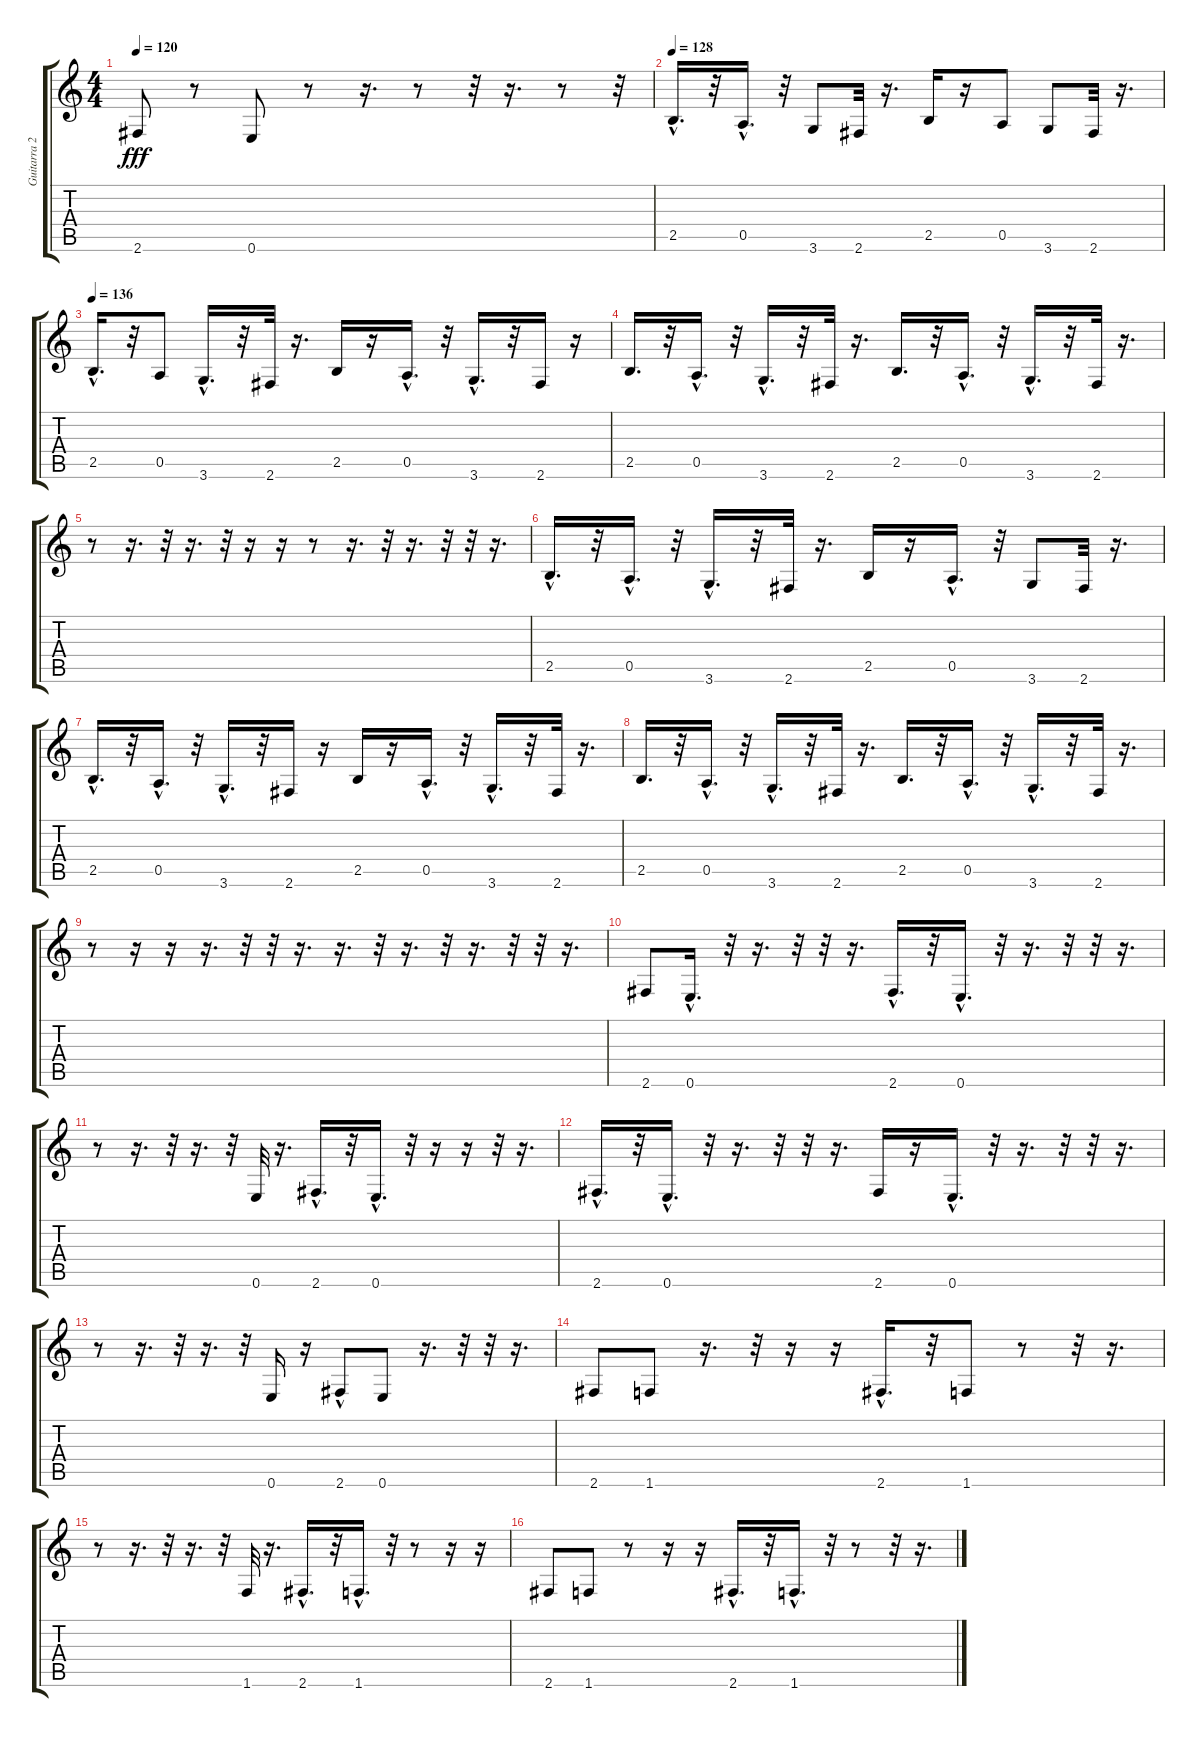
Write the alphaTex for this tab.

\track ("Guitarra 2" "Guitarra 2") {instrument distortionguitar}
\staff {score tabs}
\tuning (E4 B3 G3 D3 A2 E2) {hide}
\ts (4 4)
\tempo 120
\clef g2
\ks c
2.6.8{dy fff} r.8 0.6.8 r.8 r.16{d} r.8 r.32 r.16{d} r.8 r.32 |
\tempo 128
2.5{hac}.16{d} r.32 0.5{hac}.16{d} r.32 3.6.8 2.6.32 r.16{d} 2.5.16 r.16 0.5.8 3.6.8 2.6.32 r.16{d} |
\tempo 136
2.5{hac}.16{d} r.32 0.5.8 3.6{hac}.16{d} r.32 2.6.32 r.16{d} 2.5.16 r.16 0.5{hac}.16{d} r.32 3.6{hac}.16{d} r.32 2.6.16 r.16 |
2.5.16{d} r.32 0.5{hac}.16{d} r.32 3.6{hac}.16{d} r.32 2.6.32 r.16{d} 2.5.16{d} r.32 0.5{hac}.16{d} r.32 3.6{hac}.16{d} r.32 2.6.32 r.16{d} |
r.8 r.16{d} r.32 r.16{d} r.32 r.16 r.16 r.8 r.16{d} r.32 r.16{d} r.32 r.32 r.16{d} |
2.5{hac}.16{d} r.32 0.5{hac}.16{d} r.32 3.6{hac}.16{d} r.32 2.6.32 r.16{d} 2.5.16 r.16 0.5{hac}.16{d} r.32 3.6.8 2.6.32 r.16{d} |
2.5{hac}.16{d} r.32 0.5{hac}.16{d} r.32 3.6{hac}.16{d} r.32 2.6.16 r.16 2.5.16 r.16 0.5{hac}.16{d} r.32 3.6{hac}.16{d} r.32 2.6.32 r.16{d} |
2.5.16{d} r.32 0.5{hac}.16{d} r.32 3.6{hac}.16{d} r.32 2.6.32 r.16{d} 2.5.16{d} r.32 0.5{hac}.16{d} r.32 3.6{hac}.16{d} r.32 2.6.32 r.16{d} |
r.8 r.16 r.16 r.16{d} r.32 r.32 r.16{d} r.16{d} r.32 r.16{d} r.32 r.16{d} r.32 r.32 r.16{d} |
2.6.8 0.6{hac}.16{d} r.32 r.16{d} r.32 r.32 r.16{d} 2.6{hac}.16{d} r.32 0.6{hac}.16{d} r.32 r.16{d} r.32 r.32 r.16{d} |
r.8 r.16{d} r.32 r.16{d} r.32 0.6.32 r.16{d} 2.6{hac}.16{d} r.32 0.6{hac}.16{d} r.32 r.16 r.16 r.32 r.16{d} |
2.6{hac}.16{d} r.32 0.6{hac}.16{d} r.32 r.16{d} r.32 r.32 r.16{d} 2.6.16 r.16 0.6{hac}.16{d} r.32 r.16{d} r.32 r.32 r.16{d} |
r.8 r.16{d} r.32 r.16{d} r.32 0.6.16 r.16 2.6{hac}.8 0.6.8 r.16{d} r.32 r.32 r.16{d} |
2.6.8 1.6.8 r.16{d} r.32 r.16 r.16 2.6{hac}.16{d} r.32 1.6.8 r.8 r.32 r.16{d} |
r.8 r.16{d} r.32 r.16{d} r.32 1.6.32 r.16{d} 2.6{hac}.16{d} r.32 1.6{hac}.16{d} r.32 r.8 r.16 r.16 |
2.6.8 1.6.8 r.8 r.16 r.16 2.6{hac}.16{d} r.32 1.6{hac}.16{d} r.32 r.8 r.32 r.16{d}
